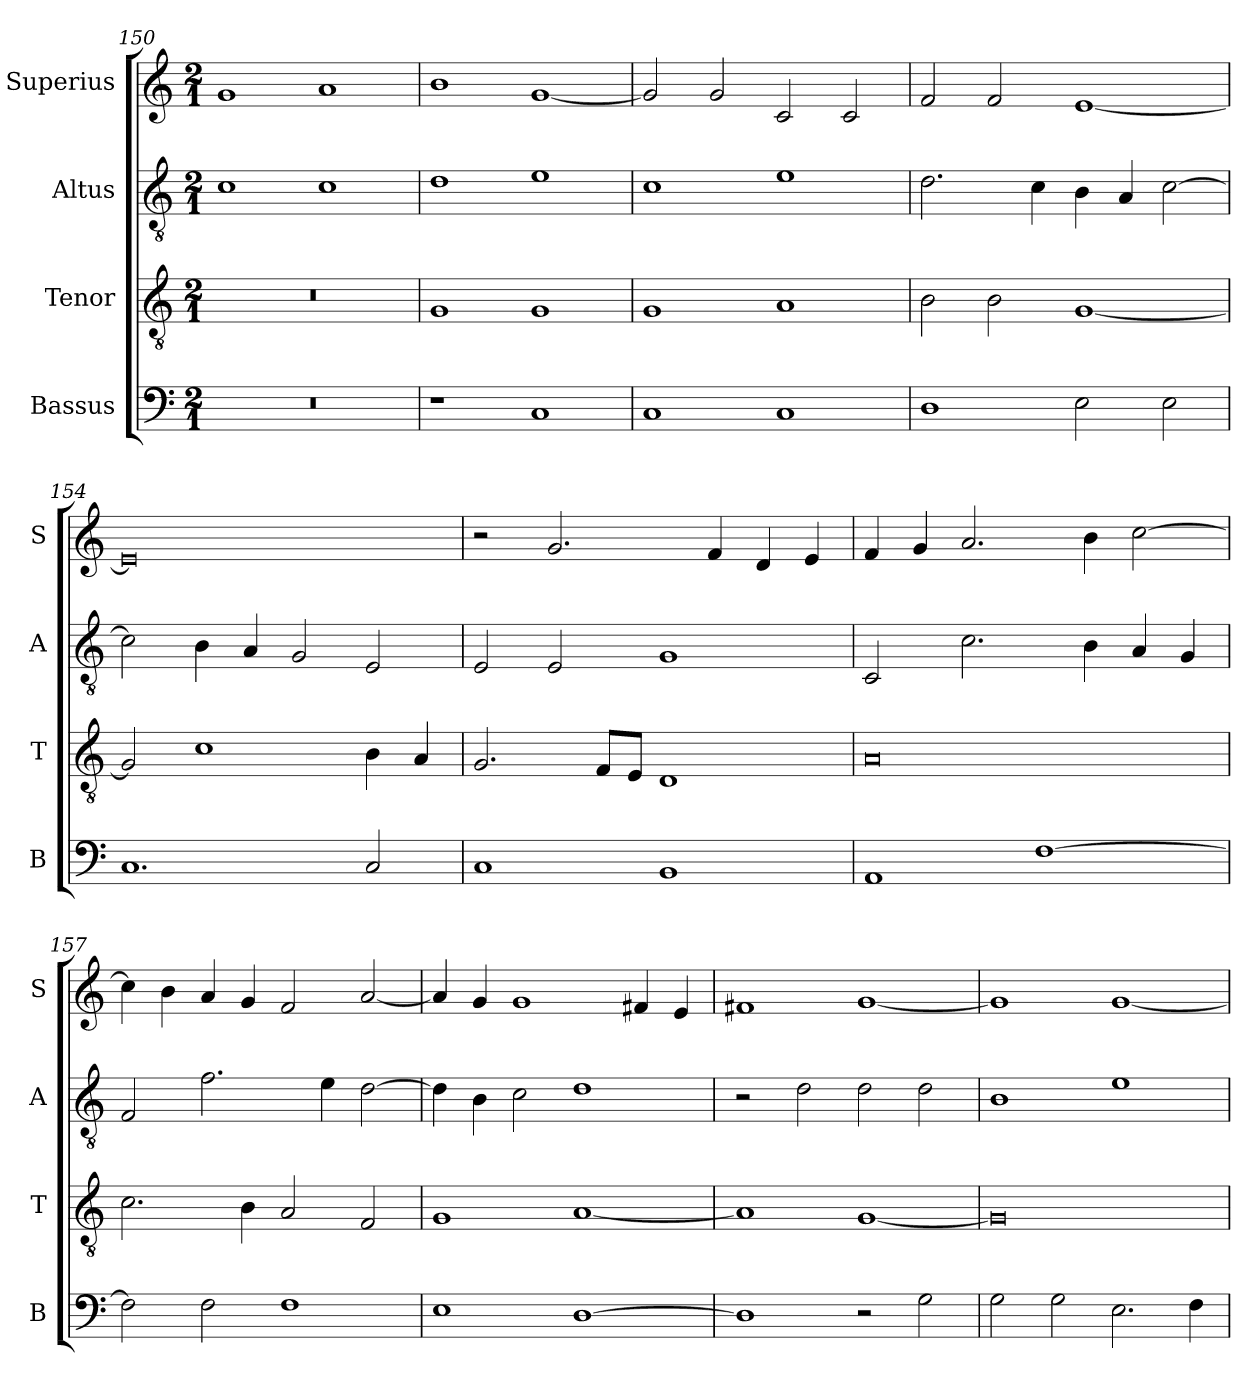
**kern	**kern	**kern	**kern
*part4	*part3	*part2	*part1
*staff4	*staff3	*staff2	*staff1
*I"Bassus	*I"Tenor	*I"Altus	*I"Superius
*I'B	*I'T	*I'A	*I'S
*clefF4	*clefGv2	*clefGv2	*clefG2
*k[]	*k[]	*k[]	*k[]
*C:	*C:	*C:	*C:
*M2/1	*M2/1	*M2/1	*M2/1
=150	=150	=150	=150
0r	0r	1c	1g
.	.	1c	1a
=151	=151	=151	=151
1r	1G	1d	1b
1C	1G	1e	[1g
=152	=152	=152	=152
1C	1G	1c	2g]
.	.	.	2g
1C	1A	1e	2c
.	.	.	2c
=153	=153	=153	=153
1D	2B	2.d	2f
.	2B	.	2f
.	.	4c	.
2E	[1G	4B	[1e
.	.	4A	.
2E	.	[2c	.
=154	=154	=154	=154
1.C	2G]	2c]	0e]
.	1c	4B	.
.	.	4A	.
.	.	2G	.
2C	4B	2E	.
.	4A	.	.
=155	=155	=155	=155
1C	2.G	2E	2r
.	.	2E	2.g
.	8FL	.	.
.	8EJ	.	.
1BB	1D	1G	.
.	.	.	4f
.	.	.	4d
.	.	.	4e
=156	=156	=156	=156
1AA	0A	2C	4f
.	.	.	4g
.	.	2.c	2.a
[1F	.	.	.
.	.	4B	4b
.	.	4A	[2cc
.	.	4G	.
=157	=157	=157	=157
2F]	2.c	2F	4cc]
.	.	.	4b
2F	.	2.f	4a
.	4B	.	4g
1F	2A	.	2f
.	.	4e	.
.	2F	[2d	[2a
=158	=158	=158	=158
1E	1G	4d]	4a]
.	.	4B	4g
.	.	2c	1g
[1D	[1A	1d	.
.	.	.	4f#X
.	.	.	4e
=159	=159	=159	=159
1D]	1A]	2r	1f#X
.	.	2d	.
2r	[1G	2d	[1g
2G	.	2d	.
=160	=160	=160	=160
2G	0G]	1B	1g]
2G	.	.	.
2.E	.	1e	[1g
4F	.	.	.
=	=	=	=
*-	*-	*-	*-
